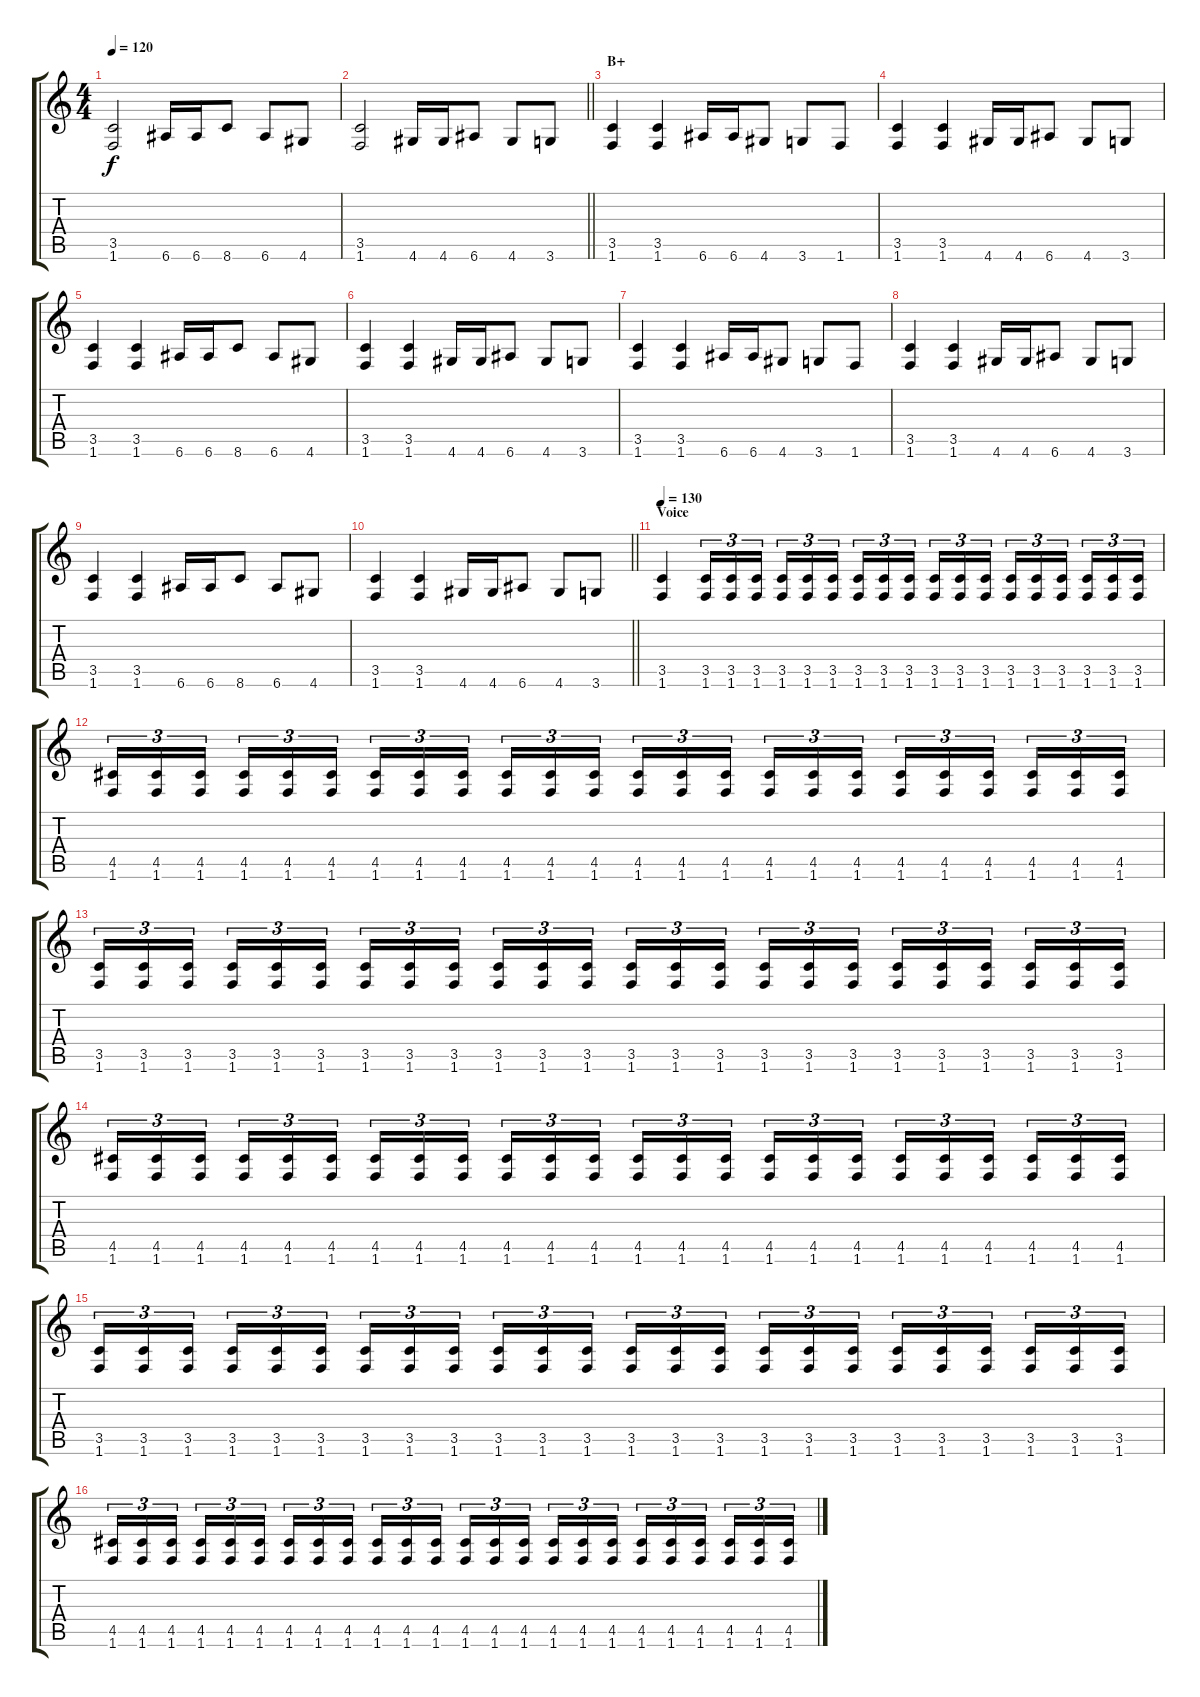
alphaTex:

\track "" {instrument distortionguitar}
\staff {score tabs}
\tuning (E4 B3 G3 D3 A2 E2) {hide}
\ts (4 4)
\tempo 120
\clef g2
\ks c
(3.5 1.6).2{dy f} 6.6.16 6.6.16 8.6.8 6.6.8 4.6.8 |
\barLineRight lightlight
(3.5 1.6).2 4.6.16 4.6.16 6.6.8 4.6.8 3.6.8 |
\section ("" "B+")
(3.5 1.6).4 (3.5 1.6).4 6.6.16 6.6.16 4.6.8 3.6.8 1.6.8 |
(3.5 1.6).4 (3.5 1.6).4 4.6.16 4.6.16 6.6.8 4.6.8 3.6.8 |
(3.5 1.6).4 (3.5 1.6).4 6.6.16 6.6.16 8.6.8 6.6.8 4.6.8 |
(3.5 1.6).4 (3.5 1.6).4 4.6.16 4.6.16 6.6.8 4.6.8 3.6.8 |
(3.5 1.6).4 (3.5 1.6).4 6.6.16 6.6.16 4.6.8 3.6.8 1.6.8 |
(3.5 1.6).4 (3.5 1.6).4 4.6.16 4.6.16 6.6.8 4.6.8 3.6.8 |
(3.5 1.6).4 (3.5 1.6).4 6.6.16 6.6.16 8.6.8 6.6.8 4.6.8 |
\barLineRight lightlight
(3.5 1.6).4 (3.5 1.6).4 4.6.16 4.6.16 6.6.8 4.6.8 3.6.8 |
\section ("" "Voice")
\tempo 130
(3.5 1.6).4 (3.5 1.6).16{tu (3 2)} (3.5 1.6).16{tu (3 2)} (3.5 1.6).16{tu (3 2) beam splitsecondary} (3.5 1.6).16{tu (3 2)} (3.5 1.6).16{tu (3 2)} (3.5 1.6).16{tu (3 2)} (3.5 1.6).16{tu (3 2)} (3.5 1.6).16{tu (3 2)} (3.5 1.6).16{tu (3 2) beam splitsecondary} (3.5 1.6).16{tu (3 2)} (3.5 1.6).16{tu (3 2)} (3.5 1.6).16{tu (3 2)} (3.5 1.6).16{tu (3 2)} (3.5 1.6).16{tu (3 2)} (3.5 1.6).16{tu (3 2) beam splitsecondary} (3.5 1.6).16{tu (3 2)} (3.5 1.6).16{tu (3 2)} (3.5 1.6).16{tu (3 2)} |
(4.5 1.6).16{tu (3 2)} (4.5 1.6).16{tu (3 2)} (4.5 1.6).16{tu (3 2) beam splitsecondary} (4.5 1.6).16{tu (3 2)} (4.5 1.6).16{tu (3 2)} (4.5 1.6).16{tu (3 2)} (4.5 1.6).16{tu (3 2)} (4.5 1.6).16{tu (3 2)} (4.5 1.6).16{tu (3 2) beam splitsecondary} (4.5 1.6).16{tu (3 2)} (4.5 1.6).16{tu (3 2)} (4.5 1.6).16{tu (3 2)} (4.5 1.6).16{tu (3 2)} (4.5 1.6).16{tu (3 2)} (4.5 1.6).16{tu (3 2) beam splitsecondary} (4.5 1.6).16{tu (3 2)} (4.5 1.6).16{tu (3 2)} (4.5 1.6).16{tu (3 2)} (4.5 1.6).16{tu (3 2)} (4.5 1.6).16{tu (3 2)} (4.5 1.6).16{tu (3 2) beam splitsecondary} (4.5 1.6).16{tu (3 2)} (4.5 1.6).16{tu (3 2)} (4.5 1.6).16{tu (3 2)} |
(3.5 1.6).16{tu (3 2)} (3.5 1.6).16{tu (3 2)} (3.5 1.6).16{tu (3 2) beam splitsecondary} (3.5 1.6).16{tu (3 2)} (3.5 1.6).16{tu (3 2)} (3.5 1.6).16{tu (3 2)} (3.5 1.6).16{tu (3 2)} (3.5 1.6).16{tu (3 2)} (3.5 1.6).16{tu (3 2) beam splitsecondary} (3.5 1.6).16{tu (3 2)} (3.5 1.6).16{tu (3 2)} (3.5 1.6).16{tu (3 2)} (3.5 1.6).16{tu (3 2)} (3.5 1.6).16{tu (3 2)} (3.5 1.6).16{tu (3 2) beam splitsecondary} (3.5 1.6).16{tu (3 2)} (3.5 1.6).16{tu (3 2)} (3.5 1.6).16{tu (3 2)} (3.5 1.6).16{tu (3 2)} (3.5 1.6).16{tu (3 2)} (3.5 1.6).16{tu (3 2) beam splitsecondary} (3.5 1.6).16{tu (3 2)} (3.5 1.6).16{tu (3 2)} (3.5 1.6).16{tu (3 2)} |
(4.5 1.6).16{tu (3 2)} (4.5 1.6).16{tu (3 2)} (4.5 1.6).16{tu (3 2) beam splitsecondary} (4.5 1.6).16{tu (3 2)} (4.5 1.6).16{tu (3 2)} (4.5 1.6).16{tu (3 2)} (4.5 1.6).16{tu (3 2)} (4.5 1.6).16{tu (3 2)} (4.5 1.6).16{tu (3 2) beam splitsecondary} (4.5 1.6).16{tu (3 2)} (4.5 1.6).16{tu (3 2)} (4.5 1.6).16{tu (3 2)} (4.5 1.6).16{tu (3 2)} (4.5 1.6).16{tu (3 2)} (4.5 1.6).16{tu (3 2) beam splitsecondary} (4.5 1.6).16{tu (3 2)} (4.5 1.6).16{tu (3 2)} (4.5 1.6).16{tu (3 2)} (4.5 1.6).16{tu (3 2)} (4.5 1.6).16{tu (3 2)} (4.5 1.6).16{tu (3 2) beam splitsecondary} (4.5 1.6).16{tu (3 2)} (4.5 1.6).16{tu (3 2)} (4.5 1.6).16{tu (3 2)} |
(3.5 1.6).16{tu (3 2)} (3.5 1.6).16{tu (3 2)} (3.5 1.6).16{tu (3 2) beam splitsecondary} (3.5 1.6).16{tu (3 2)} (3.5 1.6).16{tu (3 2)} (3.5 1.6).16{tu (3 2)} (3.5 1.6).16{tu (3 2)} (3.5 1.6).16{tu (3 2)} (3.5 1.6).16{tu (3 2) beam splitsecondary} (3.5 1.6).16{tu (3 2)} (3.5 1.6).16{tu (3 2)} (3.5 1.6).16{tu (3 2)} (3.5 1.6).16{tu (3 2)} (3.5 1.6).16{tu (3 2)} (3.5 1.6).16{tu (3 2) beam splitsecondary} (3.5 1.6).16{tu (3 2)} (3.5 1.6).16{tu (3 2)} (3.5 1.6).16{tu (3 2)} (3.5 1.6).16{tu (3 2)} (3.5 1.6).16{tu (3 2)} (3.5 1.6).16{tu (3 2) beam splitsecondary} (3.5 1.6).16{tu (3 2)} (3.5 1.6).16{tu (3 2)} (3.5 1.6).16{tu (3 2)} |
(4.5 1.6).16{tu (3 2)} (4.5 1.6).16{tu (3 2)} (4.5 1.6).16{tu (3 2) beam splitsecondary} (4.5 1.6).16{tu (3 2)} (4.5 1.6).16{tu (3 2)} (4.5 1.6).16{tu (3 2)} (4.5 1.6).16{tu (3 2)} (4.5 1.6).16{tu (3 2)} (4.5 1.6).16{tu (3 2) beam splitsecondary} (4.5 1.6).16{tu (3 2)} (4.5 1.6).16{tu (3 2)} (4.5 1.6).16{tu (3 2)} (4.5 1.6).16{tu (3 2)} (4.5 1.6).16{tu (3 2)} (4.5 1.6).16{tu (3 2) beam splitsecondary} (4.5 1.6).16{tu (3 2)} (4.5 1.6).16{tu (3 2)} (4.5 1.6).16{tu (3 2)} (4.5 1.6).16{tu (3 2)} (4.5 1.6).16{tu (3 2)} (4.5 1.6).16{tu (3 2) beam splitsecondary} (4.5 1.6).16{tu (3 2)} (4.5 1.6).16{tu (3 2)} (4.5 1.6).16{tu (3 2)}
